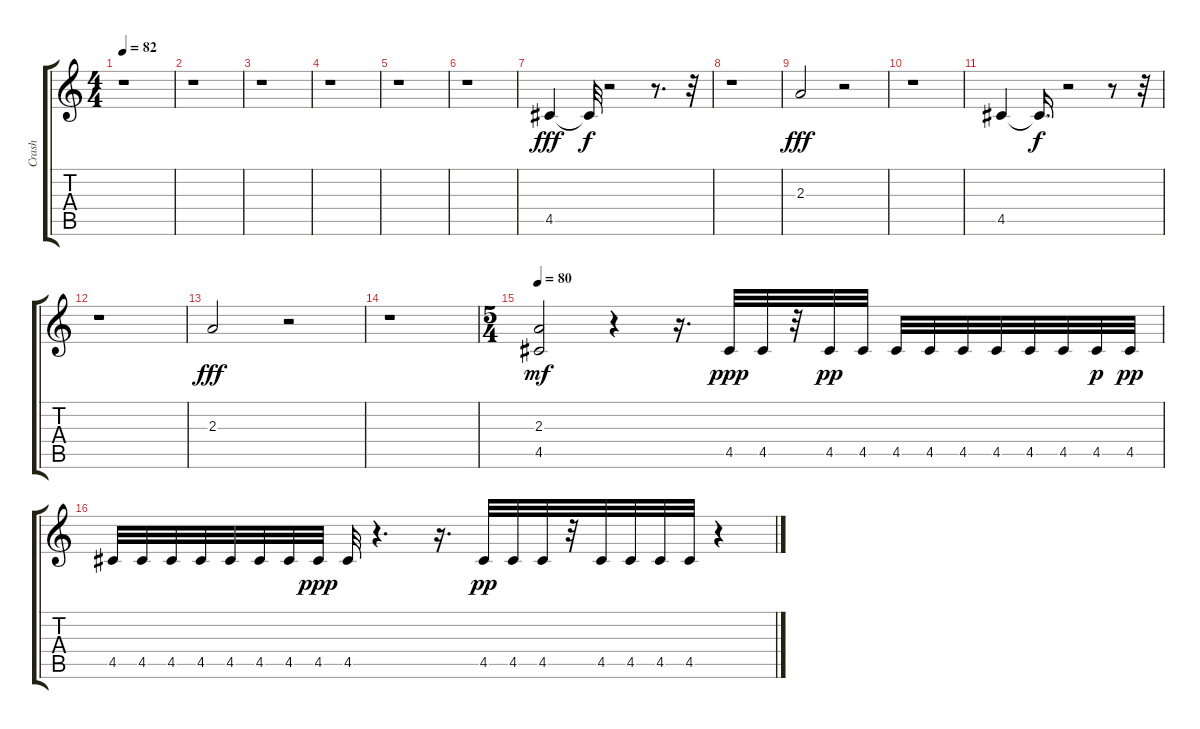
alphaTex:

\track ("Crash" "Crash") {instrument acousticguitarsteel}
\staff {score tabs}
\tuning (E4 B3 G3 D3 A2 E2) {hide}
\ts (4 4)
\tempo 82
\clef g2
\ks c
r.1{dy f} |
r.1 |
r.1 |
r.1 |
r.1 |
r.1 |
4.5.4{dy fff} 4.5{t}.32{dy f} r.2 r.8{d} r.32 |
r.1 |
2.3.2{dy fff} r.2 |
r.1 |
4.5.4 4.5{t}.16{d dy f} r.2 r.8 r.32 |
r.1 |
2.3.2{dy fff} r.2 |
r.1 |
\ts (5 4)
\tempo 80
(2.3 4.5).2{dy mf} r.4 r.16{d} 4.5.32{dy ppp} 4.5.32 r.32 4.5.32{dy pp} 4.5.32 4.5.32 4.5.32 4.5.32 4.5.32 4.5.32 4.5.32 4.5.32{dy p} 4.5.32{dy pp} |
4.5.32 4.5.32 4.5.32 4.5.32 4.5.32 4.5.32 4.5.32 4.5.32{dy ppp} 4.5.32 r.4{d} r.16{d} 4.5.32{dy pp} 4.5.32 4.5.32 r.32 4.5.32 4.5.32 4.5.32 4.5.32 r.4
